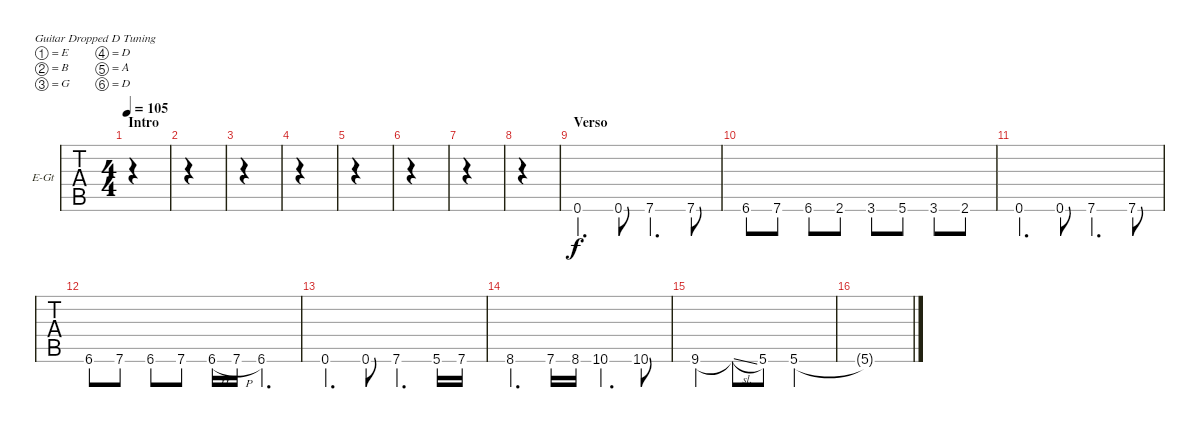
\defaultSystemsLayout 4
\bracketExtendMode groupsimilarinstruments
\firstSystemTrackNameOrientation horizontal
\otherSystemsTrackNameOrientation horizontal
\track ("Guitar Ghoul I" "E-Gt") {instrument distortionguitar}
\staff {tabs}
\tuning (E4 B3 G3 D3 A2 D2)
\ts (4 4)
\section ("" "Intro")
\tempo 105
\clef g2
\ks c
|
|
|
|
|
|
|
|
\section ("" "Verso")
0.6.4{d} 0.6.8 7.6.4{d} 7.6.8 |
6.6.8 7.6.8 6.6.8 2.6.8 3.6.8 5.6.8 3.6.8 2.6.8 |
0.6.4{d} 0.6.8 7.6.4{d} 7.6.8 |
6.6.8 7.6.8 6.6.8 7.6.8 6.6{h}.16 7.6{h}.16 6.6.4{d} |
0.6.4{d} 0.6.8 7.6.4{d} 5.6.16 7.6.16 |
8.6.4{d} 7.6.16 8.6.16 10.6.4{d} 10.6.8 |
9.6.4 9.6{sl t}.8 5.6.8 5.6.2 |
5.6{t}.1
